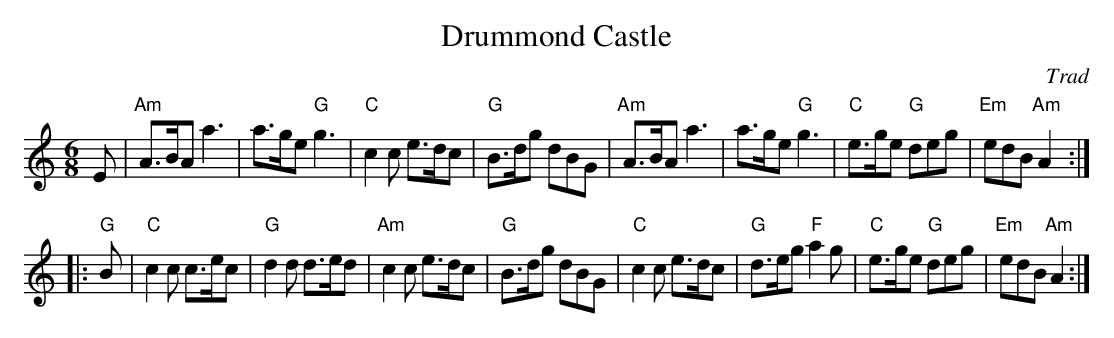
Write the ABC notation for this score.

X:1
T: Drummond Castle
O: Trad
M: 6/8
L: 1/8
K: Am
E \
| "Am"A>BA a3 | a>ge "G"g3 | "C"c2c    e>dc |  "G"B>dg   dBG \
| "Am"A>BA a3 | a>ge "G"g3 | "C"e>ge "G"deg | "Em"edB "Am"A2 :|
|: "G"B \
| "C"c2c c>ec | "G"d2d    d>ed | "Am"c2c   e>dc | "G"B>dg    dBG \
| "C"c2c e>dc | "G"d>eg "F"a2g | "C"e>ge "G"deg | "Em"edB "Am"A2 :|
